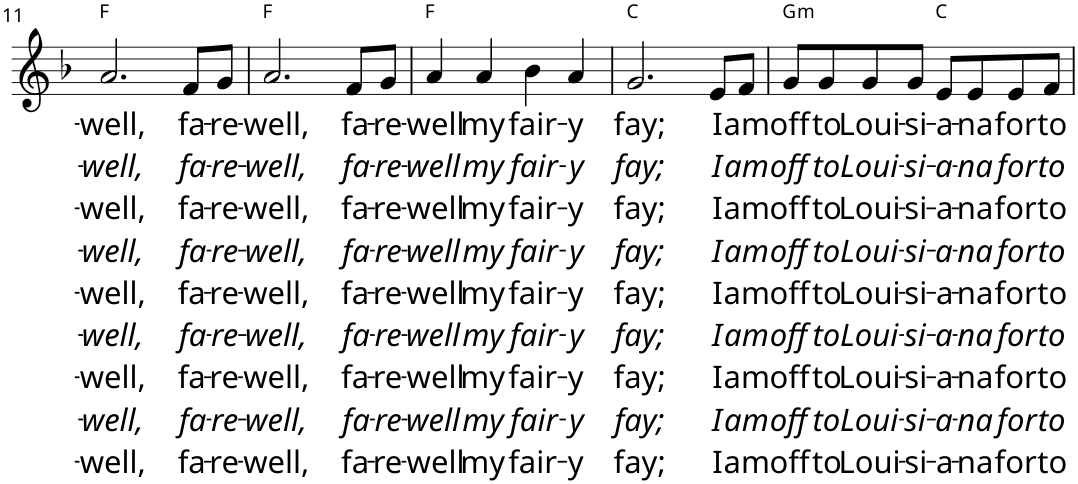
**kern	**text	**text	**text	**text	**text	**text	**text	**text	**text	**harte
*part1	*part1	*part1	*part1	*part1	*part1	*part1	*part1	*part1	*part1	*part1
*staff1	*staff1	*staff1	*staff1	*staff1	*staff1	*staff1	*staff1	*staff1	*staff1	*
*I"Stimme	*	*	*	*	*	*	*	*	*	*
*I'St.	*	*	*	*	*	*	*	*	*	*
!!LO:PB:g=z
*clefG2	*	*	*	*	*	*	*	*	*	*
*k[b-]	*	*	*	*	*	*	*	*	*	*
*M4/4	*	*	*	*	*	*	*	*	*	*
=11	=11	=11	=11	=11	=11	=11	=11	=11	=11	=11
!	!LO:LY:b	!LO:LY:b	!LO:LY:b	!LO:LY:b	!LO:LY:b	!LO:LY:b	!LO:LY:b	!LO:LY:b	!LO:LY:b	!
2.a/	-well,	-well,	-well,	-well,	-well,	-well,	-well,	-well,	-well,	F:maj
!	!LO:LY:b	!LO:LY:b	!LO:LY:b	!LO:LY:b	!LO:LY:b	!LO:LY:b	!LO:LY:b	!LO:LY:b	!LO:LY:b	!
8f/L	fa-	fa-	fa-	fa-	fa-	fa-	fa-	fa-	fa-	.
!	!LO:LY:b	!LO:LY:b	!LO:LY:b	!LO:LY:b	!LO:LY:b	!LO:LY:b	!LO:LY:b	!LO:LY:b	!LO:LY:b	!
8g/J	-re-	-re-	-re-	-re-	-re-	-re-	-re-	-re-	-re-	.
=12	=12	=12	=12	=12	=12	=12	=12	=12	=12	=12
!	!LO:LY:b	!LO:LY:b	!LO:LY:b	!LO:LY:b	!LO:LY:b	!LO:LY:b	!LO:LY:b	!LO:LY:b	!LO:LY:b	!
2.a/	-well,	-well,	-well,	-well,	-well,	-well,	-well,	-well,	-well,	F:maj
!	!LO:LY:b	!LO:LY:b	!LO:LY:b	!LO:LY:b	!LO:LY:b	!LO:LY:b	!LO:LY:b	!LO:LY:b	!LO:LY:b	!
8f/L	fa-	fa-	fa-	fa-	fa-	fa-	fa-	fa-	fa-	.
!	!LO:LY:b	!LO:LY:b	!LO:LY:b	!LO:LY:b	!LO:LY:b	!LO:LY:b	!LO:LY:b	!LO:LY:b	!LO:LY:b	!
8g/J	-re-	-re-	-re-	-re-	-re-	-re-	-re-	-re-	-re-	.
=13	=13	=13	=13	=13	=13	=13	=13	=13	=13	=13
!	!LO:LY:b	!LO:LY:b	!LO:LY:b	!LO:LY:b	!LO:LY:b	!LO:LY:b	!LO:LY:b	!LO:LY:b	!LO:LY:b	!
4a/	-well	-well	-well	-well	-well	-well	-well	-well	-well	F:maj
!	!LO:LY:b	!LO:LY:b	!LO:LY:b	!LO:LY:b	!LO:LY:b	!LO:LY:b	!LO:LY:b	!LO:LY:b	!LO:LY:b	!
4a/	my	my	my	my	my	my	my	my	my	.
!	!LO:LY:b	!LO:LY:b	!LO:LY:b	!LO:LY:b	!LO:LY:b	!LO:LY:b	!LO:LY:b	!LO:LY:b	!LO:LY:b	!
4b-\	fair-	fair-	fair-	fair-	fair-	fair-	fair-	fair-	fair-	.
!	!LO:LY:b	!LO:LY:b	!LO:LY:b	!LO:LY:b	!LO:LY:b	!LO:LY:b	!LO:LY:b	!LO:LY:b	!LO:LY:b	!
4a/	-y	-y	-y	-y	-y	-y	-y	-y	-y	.
=14	=14	=14	=14	=14	=14	=14	=14	=14	=14	=14
!	!LO:LY:b	!LO:LY:b	!LO:LY:b	!LO:LY:b	!LO:LY:b	!LO:LY:b	!LO:LY:b	!LO:LY:b	!LO:LY:b	!
2.g/	fay;	fay;	fay;	fay;	fay;	fay;	fay;	fay;	fay;	C:maj
!	!LO:LY:b	!LO:LY:b	!LO:LY:b	!LO:LY:b	!LO:LY:b	!LO:LY:b	!LO:LY:b	!LO:LY:b	!LO:LY:b	!
8e/L	I	I	I	I	I	I	I	I	I	.
!	!LO:LY:b	!LO:LY:b	!LO:LY:b	!LO:LY:b	!LO:LY:b	!LO:LY:b	!LO:LY:b	!LO:LY:b	!LO:LY:b	!
8f/J	am	am	am	am	am	am	am	am	am	.
=15	=15	=15	=15	=15	=15	=15	=15	=15	=15	=15
!	!LO:LY:b	!LO:LY:b	!LO:LY:b	!LO:LY:b	!LO:LY:b	!LO:LY:b	!LO:LY:b	!LO:LY:b	!LO:LY:b	!LO:H:kt=m
8g/L	off	off	off	off	off	off	off	off	off	G:min
!	!LO:LY:b	!LO:LY:b	!LO:LY:b	!LO:LY:b	!LO:LY:b	!LO:LY:b	!LO:LY:b	!LO:LY:b	!LO:LY:b	!
8g/	to	to	to	to	to	to	to	to	to	.
!	!LO:LY:b	!LO:LY:b	!LO:LY:b	!LO:LY:b	!LO:LY:b	!LO:LY:b	!LO:LY:b	!LO:LY:b	!LO:LY:b	!
8g/	Loui-	Loui-	Loui-	Loui-	Loui-	Loui-	Loui-	Loui-	Loui-	.
!	!LO:LY:b	!LO:LY:b	!LO:LY:b	!LO:LY:b	!LO:LY:b	!LO:LY:b	!LO:LY:b	!LO:LY:b	!LO:LY:b	!
8g/J	-si-	-si-	-si-	-si-	-si-	-si-	-si-	-si-	-si-	.
!	!LO:LY:b	!LO:LY:b	!LO:LY:b	!LO:LY:b	!LO:LY:b	!LO:LY:b	!LO:LY:b	!LO:LY:b	!LO:LY:b	!
8e/L	-a-	-a-	-a-	-a-	-a-	-a-	-a-	-a-	-a-	C:maj
!	!LO:LY:b	!LO:LY:b	!LO:LY:b	!LO:LY:b	!LO:LY:b	!LO:LY:b	!LO:LY:b	!LO:LY:b	!LO:LY:b	!
8e/	-na	-na	-na	-na	-na	-na	-na	-na	-na	.
!	!LO:LY:b	!LO:LY:b	!LO:LY:b	!LO:LY:b	!LO:LY:b	!LO:LY:b	!LO:LY:b	!LO:LY:b	!LO:LY:b	!
8e/	for	for	for	for	for	for	for	for	for	.
!	!LO:LY:b	!LO:LY:b	!LO:LY:b	!LO:LY:b	!LO:LY:b	!LO:LY:b	!LO:LY:b	!LO:LY:b	!LO:LY:b	!
8f/J	to	to	to	to	to	to	to	to	to	.
=	=	=	=	=	=	=	=	=	=	=
*-	*-	*-	*-	*-	*-	*-	*-	*-	*-	*-
